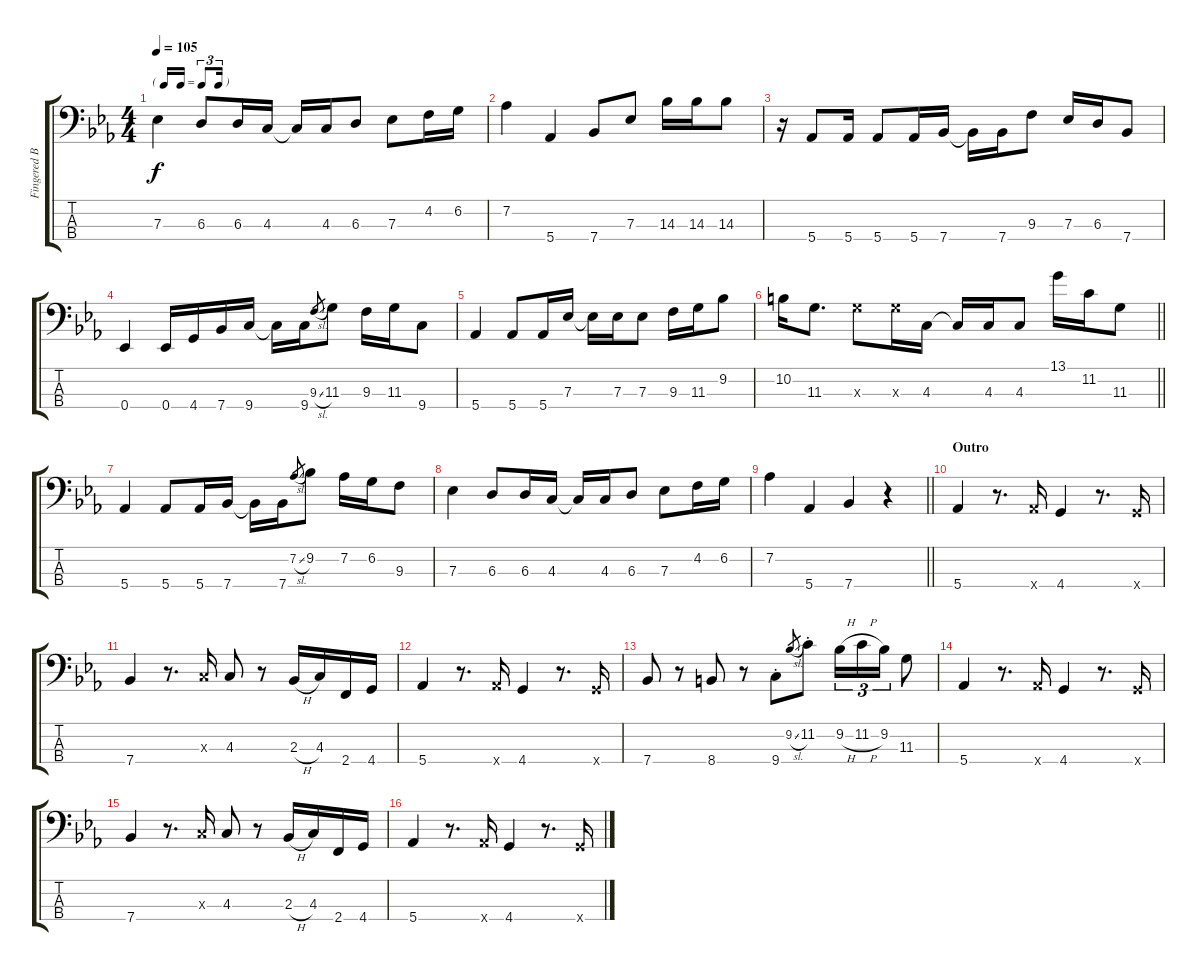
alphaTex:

\track ("Fingered Bass" "Fingered B") {instrument electricbassfinger}
\staff {score tabs}
\tuning (Gb2 Db2 Ab1 Eb1) {hide}
\ts (4 4)
\tf triplet16th
\tempo 105
\clef f4
\ks eb
7.3.4{dy f} 6.3.8 6.3.16 4.3.16 4.3{t}.16 4.3.16 6.3.8 7.3.8 4.2.16 6.2.16 |
7.2.4 5.4.4 7.4.8 7.3.8 14.3.16 14.3.16 14.3.8 |
r.16 5.4.8 5.4.16 5.4.8 5.4.16 7.4.16 7.4{t}.16 7.4.16 9.3.8 7.3.16 6.3.16 7.4.8 |
0.4.4 0.4.16 4.4.16 7.4.16 9.4.16 9.4{t}.16 9.4.16 9.3{sl}.8{gr} 11.3.8 9.3.16 11.3.16 9.4.8 |
5.4.4 5.4.8 5.4.16 7.3.16 7.3{t}.16 7.3.16 7.3.8 9.3.16 11.3.16 9.2.8 |
\barLineRight lightlight
10.2.16 11.3.8{d} 11.3{x}.8 11.3{x}.16 4.3.16 4.3{t}.16 4.3.16 4.3.8 13.1.16 11.2.16 11.3.8 |
5.4.4 5.4.8 5.4.16 7.4.16 7.4{t}.16 7.4.16 7.2{sl}.8{gr} 9.2.8 7.2.16 6.2.16 9.3.8 |
7.3.4 6.3.8 6.3.16 4.3.16 4.3{t}.16 4.3.16 6.3.8 7.3.8 4.2.16 6.2.16 |
\barLineRight lightlight
7.2.4 5.4.4 7.4.4 r.4 |
\section ("" "Outro")
5.4.4 r.8{d} 5.4{x}.16 4.4.4 r.8{d} 4.4{x}.16 |
7.4.4 r.8{d} 4.3{x}.16 4.3.8 r.8 2.3{h}.16 4.3.16 2.4.16 4.4.16 |
5.4.4 r.8{d} 5.4{x}.16 4.4.4 r.8{d} 4.4{x}.16 |
7.4.8 r.8 8.4.8 r.8 9.4{st}.8 9.2{sl}.8{gr} 11.2{st}.8 9.2{h}.16{tu (3 2)} 11.2{h}.16{tu (3 2)} 9.2.16{tu (3 2)} 11.3.8 |
5.4.4 r.8{d} 5.4{x}.16 4.4.4 r.8{d} 4.4{x}.16 |
7.4.4 r.8{d} 4.3{x}.16 4.3.8 r.8 2.3{h}.16 4.3.16 2.4.16 4.4.16 |
5.4.4 r.8{d} 5.4{x}.16 4.4.4 r.8{d} 4.4{x}.16
